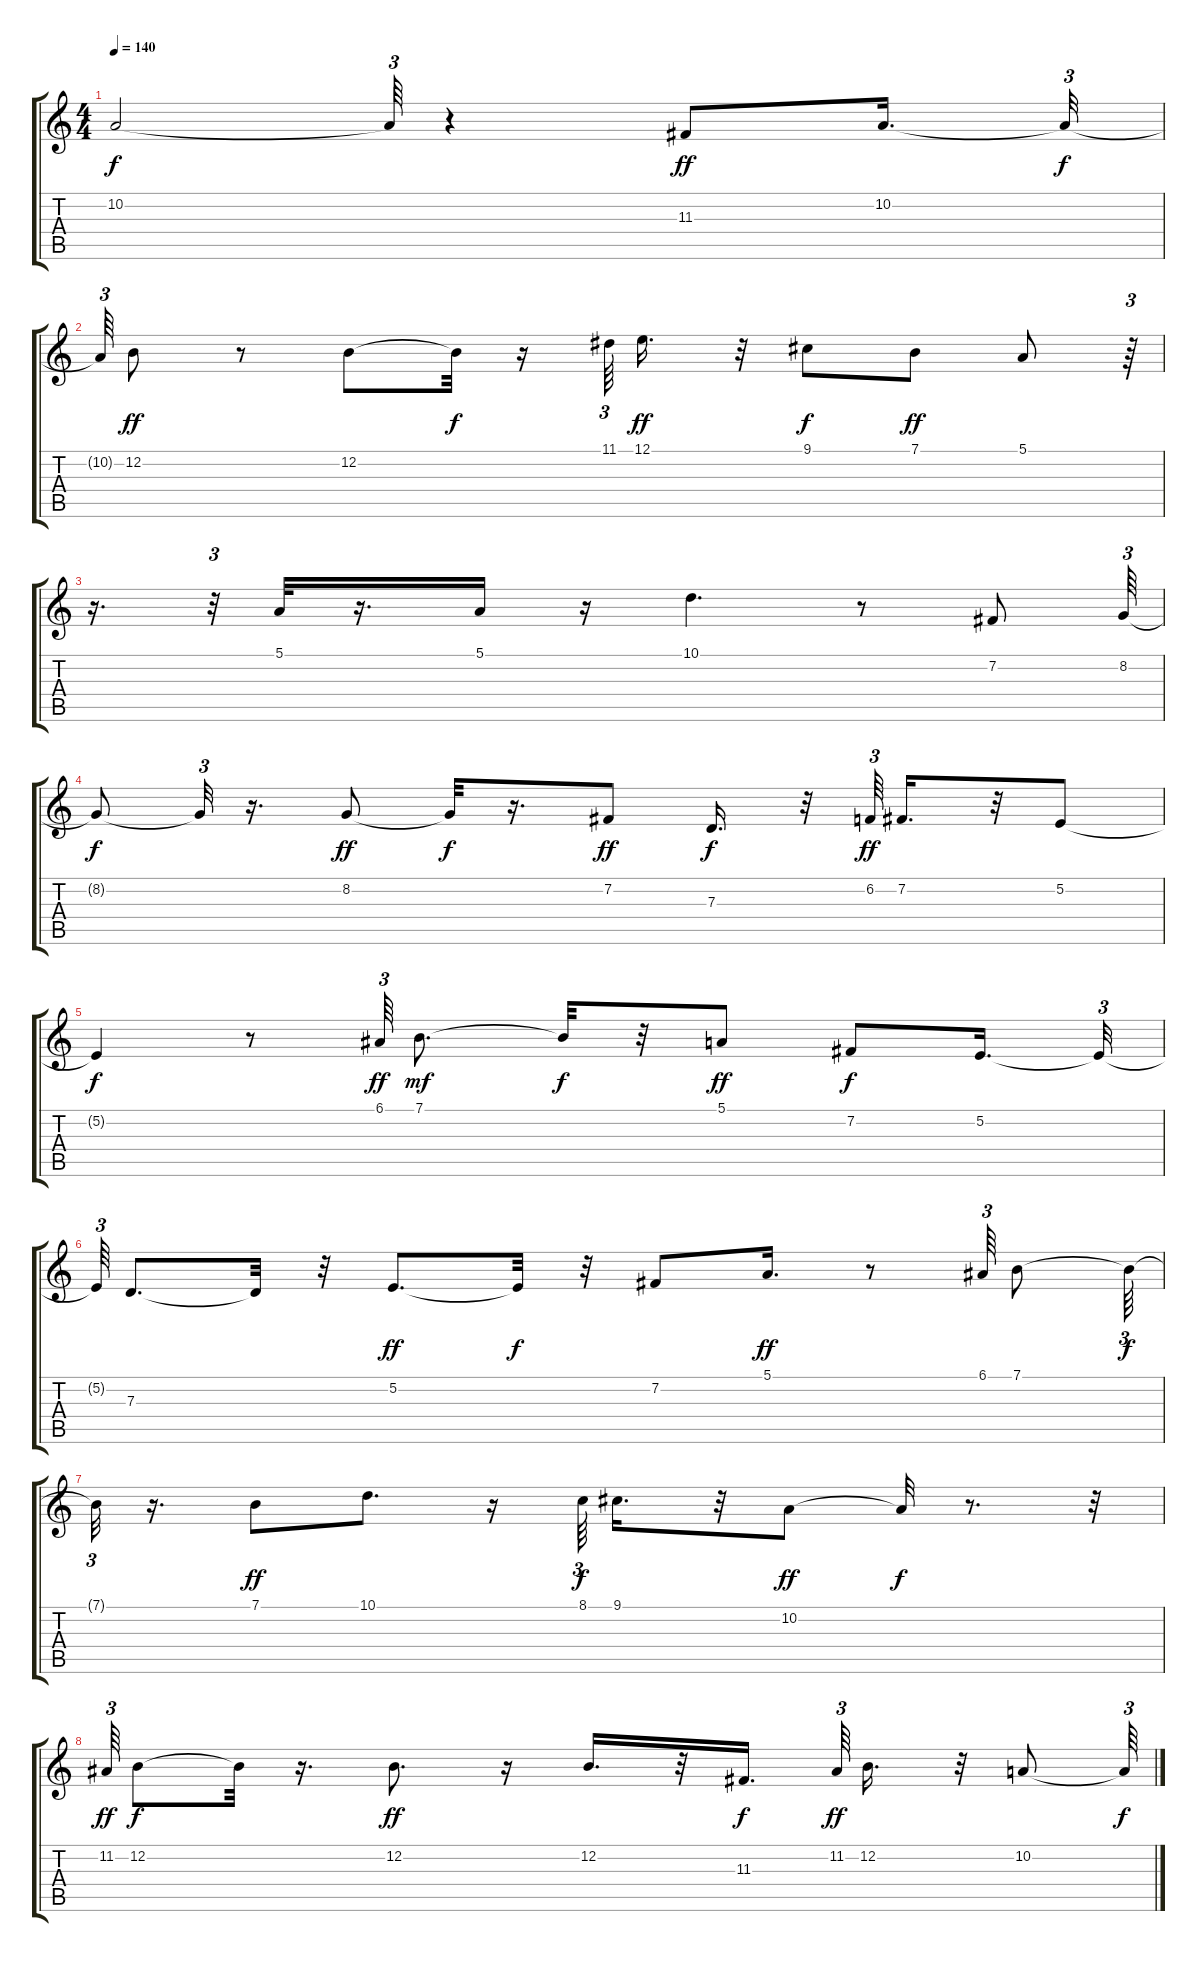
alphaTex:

\track "" {instrument lead3calliope}
\staff {score tabs}
\tuning (E4 B3 G3 D3 A2 E2) {hide}
\ts (4 4)
\tempo 140
\clef g2
\ks c
10.2{t}.2{dy f} 10.2{t}.64{tu (3 2)} r.4 11.3.8{dy ff} 10.2.16{d} 10.2{t}.32{tu (3 2) dy f} |
10.2{t}.64{tu (3 2)} 12.2.8{dy ff} r.8 12.2.8 12.2{t}.32{dy f} r.16 11.1.64{tu (3 2)} 12.1.16{d dy ff} r.32 9.1.8{dy f} 7.1.8{dy ff} 5.1.8 r.64{tu (3 2)} |
r.16{d} r.32{tu (3 2)} 5.1.32 r.16{d} 5.1.16 r.16 10.1.4{d} r.8 7.2.8 8.2.64{tu (3 2)} |
8.2{t}.8{dy f} 8.2{t}.32{tu (3 2)} r.16{d} 8.2.8{dy ff} 8.2{t}.32{dy f} r.16{d} 7.2.8{dy ff} 7.3.16{d dy f} r.32 6.2.64{tu (3 2) dy ff} 7.2.16{d} r.32 5.2.8 |
5.2{t}.4{dy f} r.8 6.1.64{tu (3 2) dy ff} 7.1.8{d dy mf} 7.1{t}.32{dy f} r.32 5.1.8{dy ff} 7.2.8{dy f} 5.2.16{d} 5.2{t}.32{tu (3 2)} |
5.2{t}.64{tu (3 2)} 7.3.8{d} 7.3{t}.32 r.32 5.2.8{d dy ff} 5.2{t}.32{dy f} r.32 7.2.8 5.1.16{d dy ff} r.8 6.1.64{tu (3 2)} 7.1.8 7.1{t}.64{tu (3 2) dy f} |
7.1{t}.32{tu (3 2)} r.16{d} 7.1.8{dy ff} 10.1.8{d} r.16 8.1.64{tu (3 2) dy f} 9.1.16{d} r.32 10.2.8{dy ff} 10.2{t}.32{dy f} r.8{d} r.32 |
11.2.64{tu (3 2) dy ff} 12.2.8{dy f} 12.2{t}.32 r.16{d} 12.2.8{d dy ff} r.16 12.2.16{d} r.32 11.3.16{d dy f} 11.2.64{tu (3 2) dy ff} 12.2.16{d} r.32 10.2.8 10.2{t}.64{tu (3 2) dy f}
